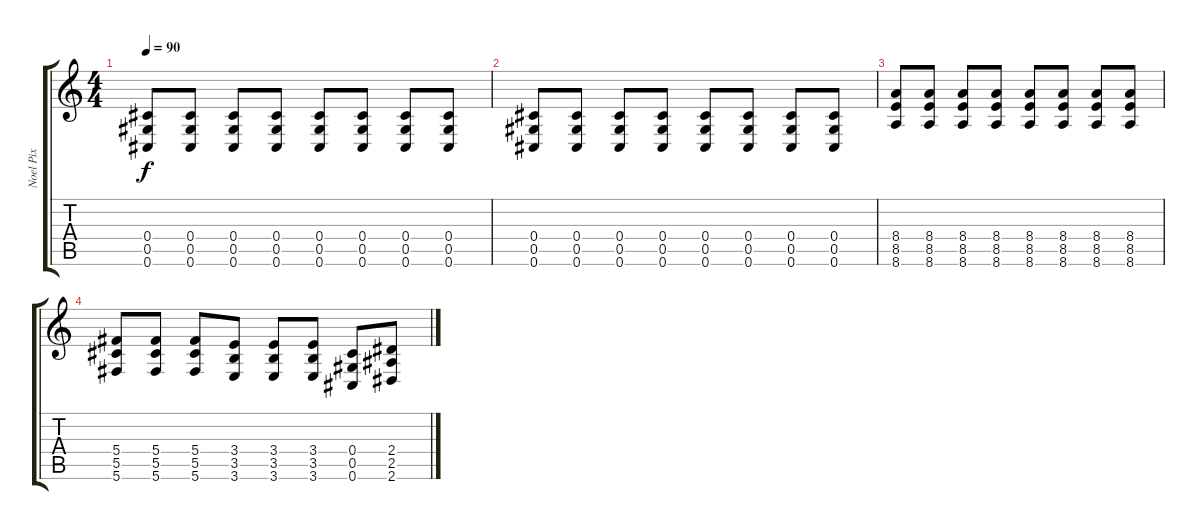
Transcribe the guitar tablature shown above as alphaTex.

\track ("Noel Pix" "Noel Pix") {instrument distortionguitar}
\staff {score tabs}
\tuning (Eb4 Bb3 Gb3 Db3 Ab2 Db2) {hide}
\ts (4 4)
\tempo 90
\clef g2
\ks c
(0.4 0.5 0.6).8{dy f} (0.4 0.5 0.6).8 (0.4 0.5 0.6).8 (0.4 0.5 0.6).8 (0.4 0.5 0.6).8 (0.4 0.5 0.6).8 (0.4 0.5 0.6).8 (0.4 0.5 0.6).8 |
(0.4 0.5 0.6).8 (0.4 0.5 0.6).8 (0.4 0.5 0.6).8 (0.4 0.5 0.6).8 (0.4 0.5 0.6).8 (0.4 0.5 0.6).8 (0.4 0.5 0.6).8 (0.4 0.5 0.6).8 |
(8.4 8.5 8.6).8 (8.4 8.5 8.6).8 (8.4 8.5 8.6).8 (8.4 8.5 8.6).8 (8.4 8.5 8.6).8 (8.4 8.5 8.6).8 (8.4 8.5 8.6).8 (8.4 8.5 8.6).8 |
(5.4 5.5 5.6).8 (5.4 5.5 5.6).8 (5.4 5.5 5.6).8 (3.4 3.5 3.6).8 (3.4 3.5 3.6).8 (3.4 3.5 3.6).8 (0.4 0.5 0.6).8 (2.4 2.5 2.6).8
